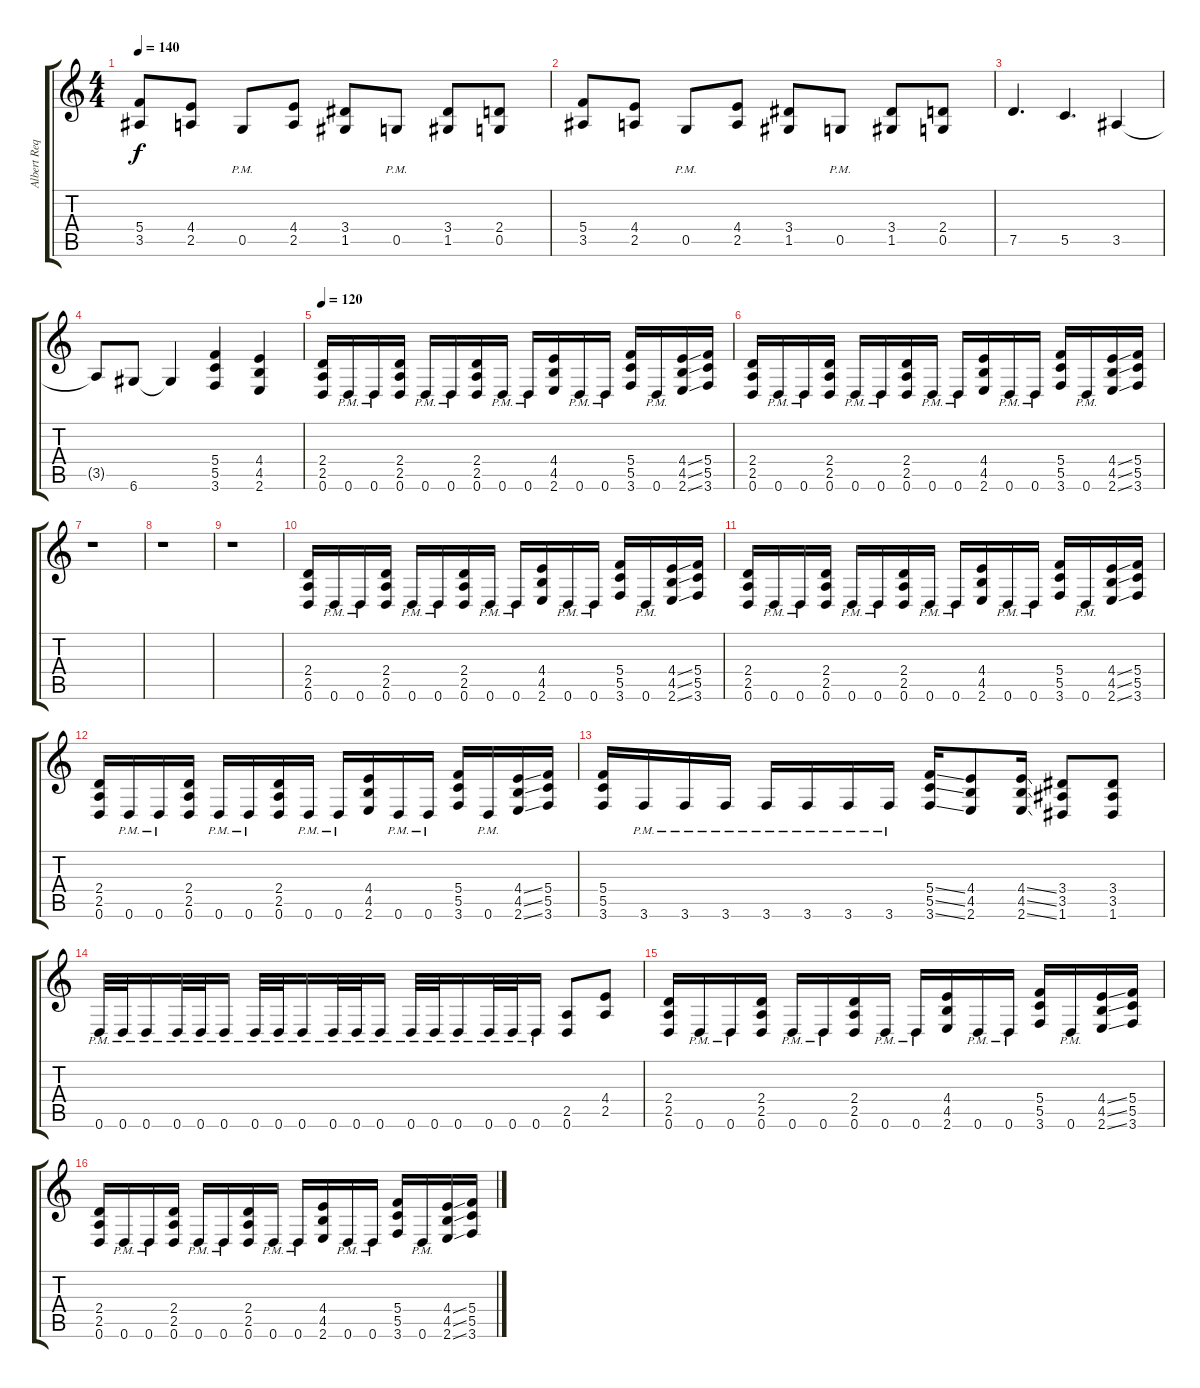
\track ("Albert Requena" "Albert Req") {instrument distortionguitar}
\staff {score tabs}
\tuning (D4 A3 F3 C3 G2 D2) {hide}
\ts (4 4)
\tempo 140
\clef g2
\ks c
(5.4 3.5).8{dy f} (4.4 2.5).8 0.5{pm}.8 (4.4 2.5).8 (3.4 1.5).8 0.5{pm}.8 (3.4 1.5).8 (2.4 0.5).8 |
(5.4 3.5).8 (4.4 2.5).8 0.5{pm}.8 (4.4 2.5).8 (3.4 1.5).8 0.5{pm}.8 (3.4 1.5).8 (2.4 0.5).8 |
7.5.4{d} 5.5.4{d} 3.5.4 |
3.5{t}.8 6.6.8 6.6{t}.4 (5.4 5.5 3.6).4 (4.4 4.5 2.6).4 |
\tempo 120
(2.4 2.5 0.6).16 0.6{pm}.16 0.6{pm}.16 (2.4 2.5 0.6).16 0.6{pm}.16 0.6{pm}.16 (2.4 2.5 0.6).16 0.6{pm}.16 0.6{pm}.16 (4.4 4.5 2.6).16 0.6{pm}.16 0.6{pm}.16 (5.4 5.5 3.6).16 0.6{pm}.16 (4.4{ss} 4.5{ss} 2.6{ss}).16 (5.4 5.5 3.6).16 |
(2.4 2.5 0.6).16 0.6{pm}.16 0.6{pm}.16 (2.4 2.5 0.6).16 0.6{pm}.16 0.6{pm}.16 (2.4 2.5 0.6).16 0.6{pm}.16 0.6{pm}.16 (4.4 4.5 2.6).16 0.6{pm}.16 0.6{pm}.16 (5.4 5.5 3.6).16 0.6{pm}.16 (4.4{ss} 4.5{ss} 2.6{ss}).16 (5.4 5.5 3.6).16 |
r.1 |
r.1 |
r.1 |
(2.4 2.5 0.6).16 0.6{pm}.16 0.6{pm}.16 (2.4 2.5 0.6).16 0.6{pm}.16 0.6{pm}.16 (2.4 2.5 0.6).16 0.6{pm}.16 0.6{pm}.16 (4.4 4.5 2.6).16 0.6{pm}.16 0.6{pm}.16 (5.4 5.5 3.6).16 0.6{pm}.16 (4.4{ss} 4.5{ss} 2.6{ss}).16 (5.4 5.5 3.6).16 |
(2.4 2.5 0.6).16 0.6{pm}.16 0.6{pm}.16 (2.4 2.5 0.6).16 0.6{pm}.16 0.6{pm}.16 (2.4 2.5 0.6).16 0.6{pm}.16 0.6{pm}.16 (4.4 4.5 2.6).16 0.6{pm}.16 0.6{pm}.16 (5.4 5.5 3.6).16 0.6{pm}.16 (4.4{ss} 4.5{ss} 2.6{ss}).16 (5.4 5.5 3.6).16 |
(2.4 2.5 0.6).16 0.6{pm}.16 0.6{pm}.16 (2.4 2.5 0.6).16 0.6{pm}.16 0.6{pm}.16 (2.4 2.5 0.6).16 0.6{pm}.16 0.6{pm}.16 (4.4 4.5 2.6).16 0.6{pm}.16 0.6{pm}.16 (5.4 5.5 3.6).16 0.6{pm}.16 (4.4{ss} 4.5{ss} 2.6{ss}).16 (5.4 5.5 3.6).16 |
(5.4 5.5 3.6).16 3.6{pm}.16 3.6{pm}.16 3.6{pm}.16 3.6{pm}.16 3.6{pm}.16 3.6{pm}.16 3.6{pm}.16 (5.4{ss} 5.5{ss} 3.6{ss}).16 (4.4 4.5 2.6).8 (4.4{ss} 4.5{ss} 2.6{ss}).16 (3.4 3.5 1.6).8 (3.4 3.5 1.6).8 |
0.6{pm}.32 0.6{pm}.32 0.6{pm}.16 0.6{pm}.32 0.6{pm}.32 0.6{pm}.16 0.6{pm}.32 0.6{pm}.32 0.6{pm}.16 0.6{pm}.32 0.6{pm}.32 0.6{pm}.16 0.6{pm}.32 0.6{pm}.32 0.6{pm}.16 0.6{pm}.32 0.6{pm}.32 0.6{pm}.16 (2.5 0.6).8 (4.4 2.5).8 |
(2.4 2.5 0.6).16 0.6{pm}.16 0.6{pm}.16 (2.4 2.5 0.6).16 0.6{pm}.16 0.6{pm}.16 (2.4 2.5 0.6).16 0.6{pm}.16 0.6{pm}.16 (4.4 4.5 2.6).16 0.6{pm}.16 0.6{pm}.16 (5.4 5.5 3.6).16 0.6{pm}.16 (4.4{ss} 4.5{ss} 2.6{ss}).16 (5.4 5.5 3.6).16 |
(2.4 2.5 0.6).16 0.6{pm}.16 0.6{pm}.16 (2.4 2.5 0.6).16 0.6{pm}.16 0.6{pm}.16 (2.4 2.5 0.6).16 0.6{pm}.16 0.6{pm}.16 (4.4 4.5 2.6).16 0.6{pm}.16 0.6{pm}.16 (5.4 5.5 3.6).16 0.6{pm}.16 (4.4{ss} 4.5{ss} 2.6{ss}).16 (5.4 5.5 3.6).16
